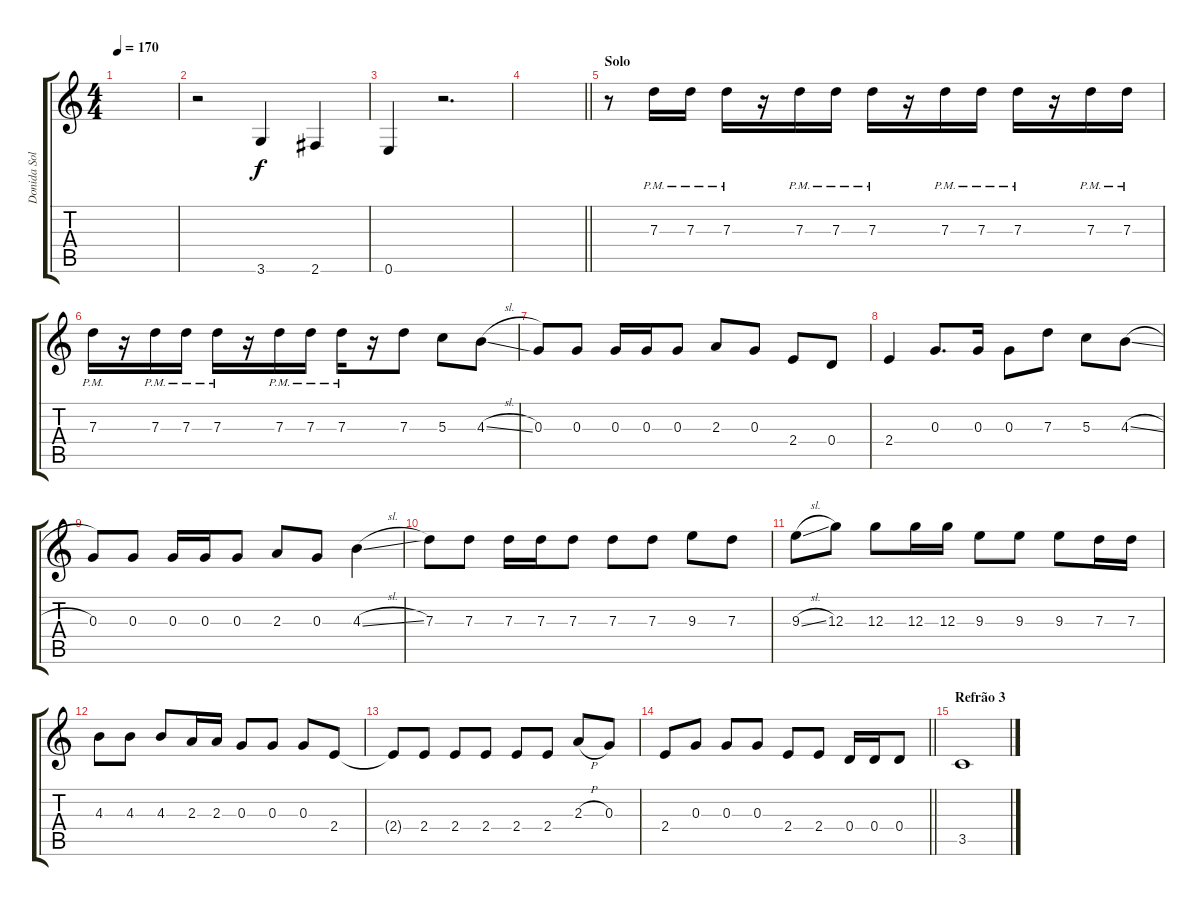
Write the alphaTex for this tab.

\track ("Donida Solo" "Donida Sol") {instrument distortionguitar}
\staff {score tabs}
\tuning (E4 B3 G3 D3 A2 E2) {hide}
\ts (4 4)
\tempo 170
\clef g2
\ks c
|
r.2 3.6.4 2.6.4 |
0.6.4 r.2{d} |
\barLineRight lightlight
|
\section ("" "Solo")
r.8 7.3{pm}.16 7.3{pm}.16 7.3{pm}.16 r.16 7.3{pm}.16 7.3{pm}.16 7.3{pm}.16 r.16 7.3{pm}.16 7.3{pm}.16 7.3{pm}.16 r.16 7.3{pm}.16 7.3{pm}.16 |
7.3{pm}.16 r.16 7.3{pm}.16 7.3{pm}.16 7.3{pm}.16 r.16 7.3{pm}.16 7.3{pm}.16 7.3{pm}.16 r.16 7.3.8 5.3.8 4.3{sl}.8 |
0.3.8 0.3.8 0.3.16 0.3.16 0.3.8 2.3.8 0.3.8 2.4.8 0.4.8 |
2.4.4 0.3.8{d} 0.3.16 0.3.8 7.3.8 5.3.8 4.3{sl}.8 |
0.3.8 0.3.8 0.3.16 0.3.16 0.3.8 2.3.8 0.3.8 4.3{sl}.4 |
7.3.8 7.3.8 7.3.16 7.3.16 7.3.8 7.3.8 7.3.8 9.3.8 7.3.8 |
9.3{sl}.8 12.3.8 12.3.8 12.3.16 12.3.16 9.3.8 9.3.8 9.3.8 7.3.16 7.3.16 |
4.3.8 4.3.8 4.3.8 2.3.16 2.3.16 0.3.8 0.3.8 0.3.8 2.4.8 |
2.4{t}.8 2.4.8 2.4.8 2.4.8 2.4.8 2.4.8 2.3{h}.8 0.3.8 |
\barLineRight lightlight
2.4.8 0.3.8 0.3.8 0.3.8 2.4.8 2.4.8 0.4.16 0.4.16 0.4.8 |
\section ("" "Refrão 3")
3.5.1
